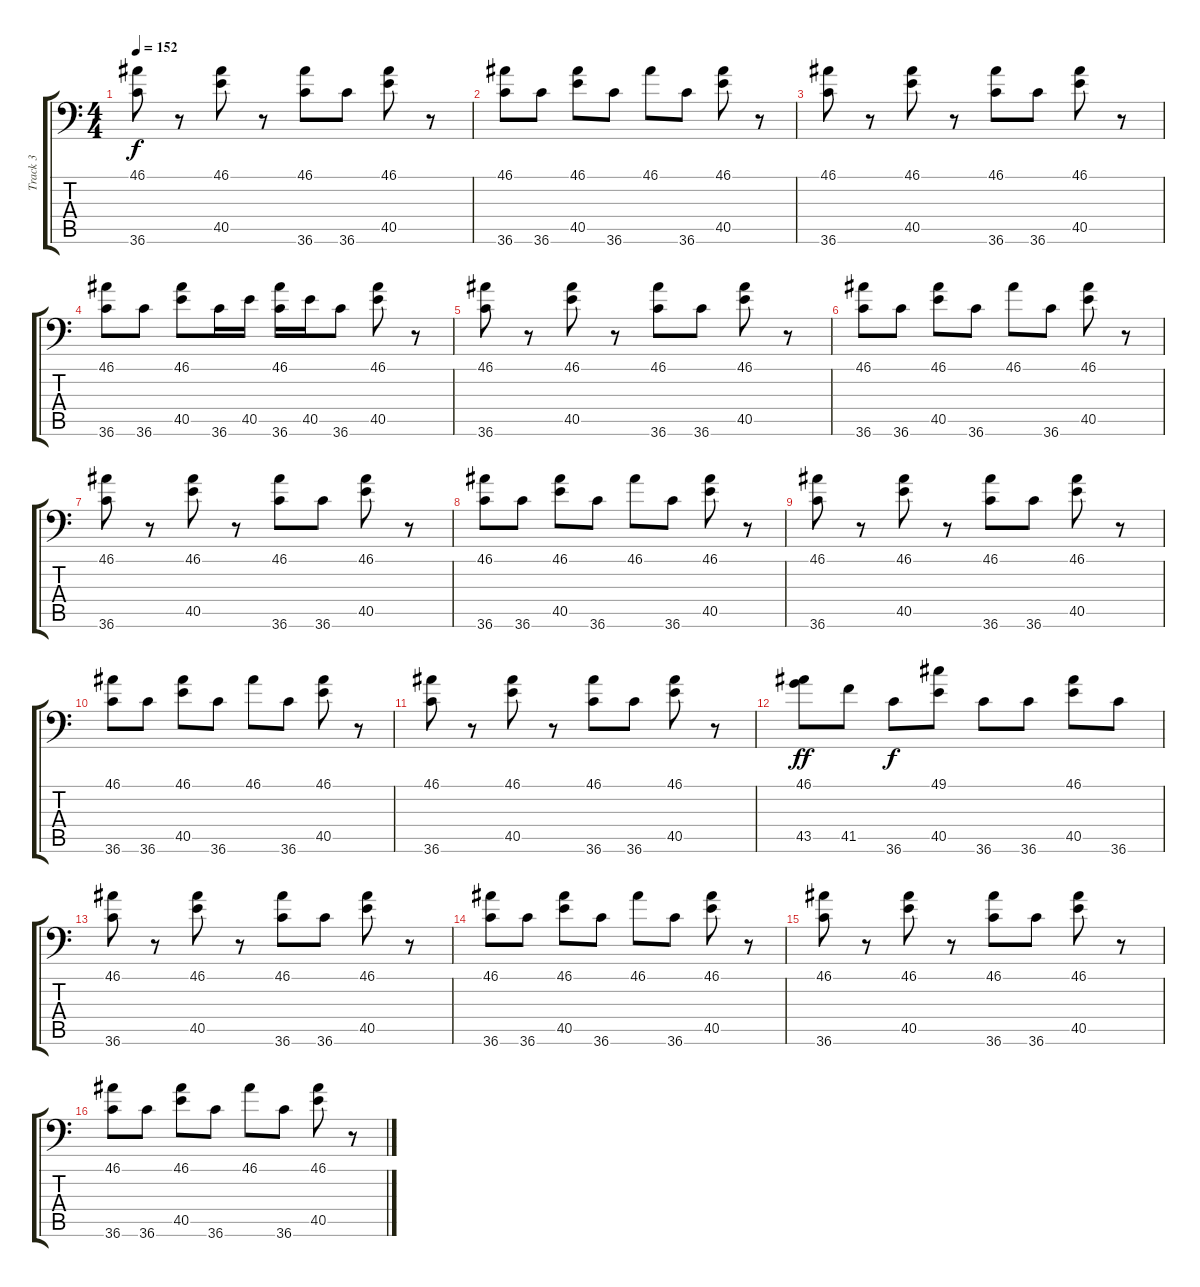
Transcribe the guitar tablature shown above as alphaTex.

\track ("Track 3" "Track 3") {instrument acousticgrandpiano}
\staff {score tabs}
\tuning (C-1 C-1 C-1 C-1 C-1 C-1) {hide}
\ts (4 4)
\tempo 152
\clef f4
\ks c
(46.1 36.6).8{dy f} r.8 (46.1 40.5).8 r.8 (46.1 36.6).8 36.6.8 (46.1 40.5).8 r.8 |
(46.1 36.6).8 36.6.8 (46.1 40.5).8 36.6.8 46.1.8 36.6.8 (46.1 40.5).8 r.8 |
(46.1 36.6).8 r.8 (46.1 40.5).8 r.8 (46.1 36.6).8 36.6.8 (46.1 40.5).8 r.8 |
(46.1 36.6).8 36.6.8 (46.1 40.5).8 36.6.16 40.5.16 (46.1 36.6).16 40.5.16 36.6.8 (46.1 40.5).8 r.8 |
(46.1 36.6).8 r.8 (46.1 40.5).8 r.8 (46.1 36.6).8 36.6.8 (46.1 40.5).8 r.8 |
(46.1 36.6).8 36.6.8 (46.1 40.5).8 36.6.8 46.1.8 36.6.8 (46.1 40.5).8 r.8 |
(46.1 36.6).8 r.8 (46.1 40.5).8 r.8 (46.1 36.6).8 36.6.8 (46.1 40.5).8 r.8 |
(46.1 36.6).8 36.6.8 (46.1 40.5).8 36.6.8 46.1.8 36.6.8 (46.1 40.5).8 r.8 |
(46.1 36.6).8 r.8 (46.1 40.5).8 r.8 (46.1 36.6).8 36.6.8 (46.1 40.5).8 r.8 |
(46.1 36.6).8 36.6.8 (46.1 40.5).8 36.6.8 46.1.8 36.6.8 (46.1 40.5).8 r.8 |
(46.1 36.6).8 r.8 (46.1 40.5).8 r.8 (46.1 36.6).8 36.6.8 (46.1 40.5).8 r.8 |
(46.1 43.5).8{dy ff} 41.5.8 36.6.8{dy f} (49.1 40.5).8 36.6.8 36.6.8 (46.1 40.5).8 36.6.8 |
(46.1 36.6).8 r.8 (46.1 40.5).8 r.8 (46.1 36.6).8 36.6.8 (46.1 40.5).8 r.8 |
(46.1 36.6).8 36.6.8 (46.1 40.5).8 36.6.8 46.1.8 36.6.8 (46.1 40.5).8 r.8 |
(46.1 36.6).8 r.8 (46.1 40.5).8 r.8 (46.1 36.6).8 36.6.8 (46.1 40.5).8 r.8 |
(46.1 36.6).8 36.6.8 (46.1 40.5).8 36.6.8 46.1.8 36.6.8 (46.1 40.5).8 r.8
